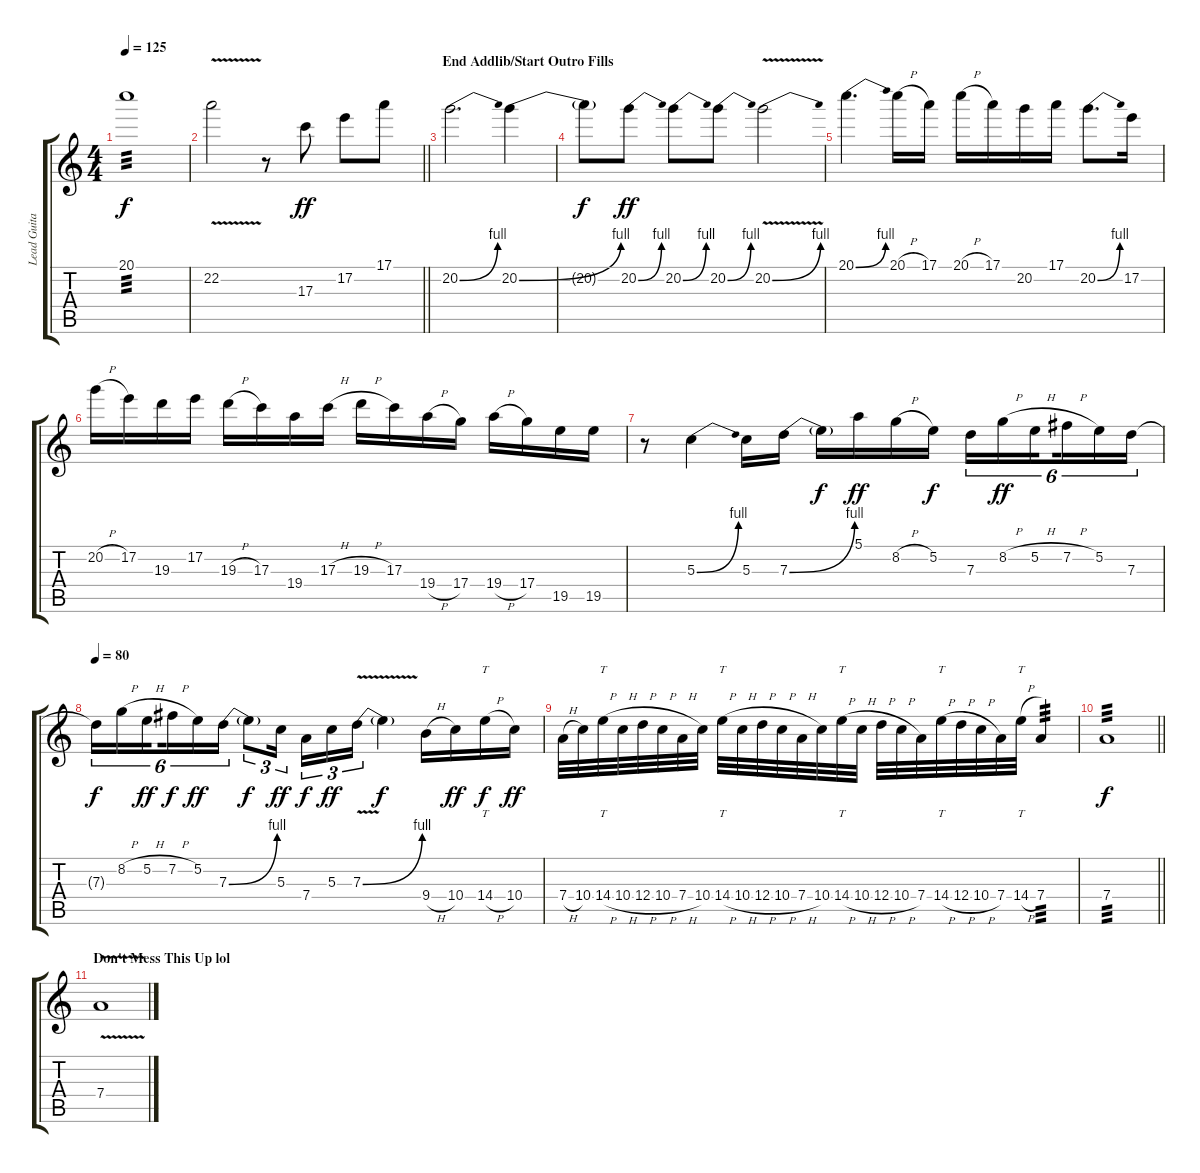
\track ("Lead Guitar" "Lead Guita") {instrument overdrivenguitar}
\staff {score tabs}
\tuning (E4 B3 G3 D3 A2 E2) {hide}
\ts (4 4)
\tempo 125
\clef g2
\ks c
20.1.1{tp 3 dy f} |
\barLineRight lightlight
22.2{v}.2 r.8 17.3.8{dy ff} 17.2.8 17.1.8 |
\section ("" "End Addlib/Start Outro Fills")
20.2{be (bend 0 0 60 4)}.2{d} 20.2{be (bend 0 0 60 4)}.4 |
20.2{t}.8{dy f} 20.2{be (bend 0 0 60 4)}.8{dy ff} 20.2{be (bend 0 0 60 4)}.8 20.2{be (bend 0 0 60 4)}.8 20.2{be (bend 0 0 60 4) v}.2 |
20.1{be (bend 0 0 60 4)}.4{d} 20.1{h}.16 17.1.16 20.1{h}.16 17.1.16 20.2.16 17.1.16 20.2{be (bend 0 0 60 4)}.8{d} 17.2.16 |
20.2{h}.16 17.2.16 19.3.16 17.2.16 19.3{h}.16 17.3.16 19.4.16 17.3{h}.16 19.3{h}.16 17.3.16 19.4{h}.16 17.4.16 19.4{h}.16 17.4.16 19.5.16 19.5.16 |
r.8 5.3{be (bend 0 0 60 4)}.4 5.3.16 7.3{be (bend 0 0 60 4)}.16 7.3{t}.16{dy f} 5.1.16{dy ff} 8.2{h}.16 5.2.16{dy f} 7.3.16{tu (6 4)} 8.2{h}.16{tu (6 4) dy ff} 5.2{h}.16{tu (6 4) beam splitsecondary} 7.2{h}.16{tu (6 4)} 5.2.16{tu (6 4)} 7.3.16{tu (6 4)} |
\tempo 80
7.3{t}.16{tu (6 4) dy f} 8.2{h}.16{tu (6 4)} 5.2{h}.16{tu (6 4) dy ff beam splitsecondary} 7.2{h}.16{tu (6 4) dy f} 5.2.16{tu (6 4) dy ff} 7.3{be (bend 0 0 60 4)}.16{tu (6 4)} 7.3{t}.8{tu (3 2) dy f} 5.3.16{tu (3 2) dy ff beam splitsecondary} 7.4.16{tu (3 2) dy f} 5.3.16{tu (3 2) dy ff} 7.3{be (bend 0 0 60 4) v}.16{tu (3 2)} 7.3{t}.4{dy f} 9.4{h}.16 10.4.16{dy ff} 14.4{h}.16{tt dy f} 10.4.16{dy ff} |
7.4{h}.32 10.4.32 14.4{h}.32{tt} 10.4{h}.32 12.4{h}.32 10.4{h}.32 7.4{h}.32 10.4.32 14.4{h}.32{tt} 10.4{h}.32 12.4{h}.32 10.4{h}.32 7.4{h}.32 10.4.32 14.4{h}.32{tt} 10.4{h}.32 12.4{h}.32 10.4{h}.32 7.4.32 14.4{h}.32{tt} 12.4{h}.32 10.4{h}.32 7.4.32 14.4{h}.32{tt} 7.4.4{tp 3} |
\barLineRight lightlight
7.4.1{tp 3 dy f} |
\section ("" "Don't Mess This Up lol")
7.4{v}.1
